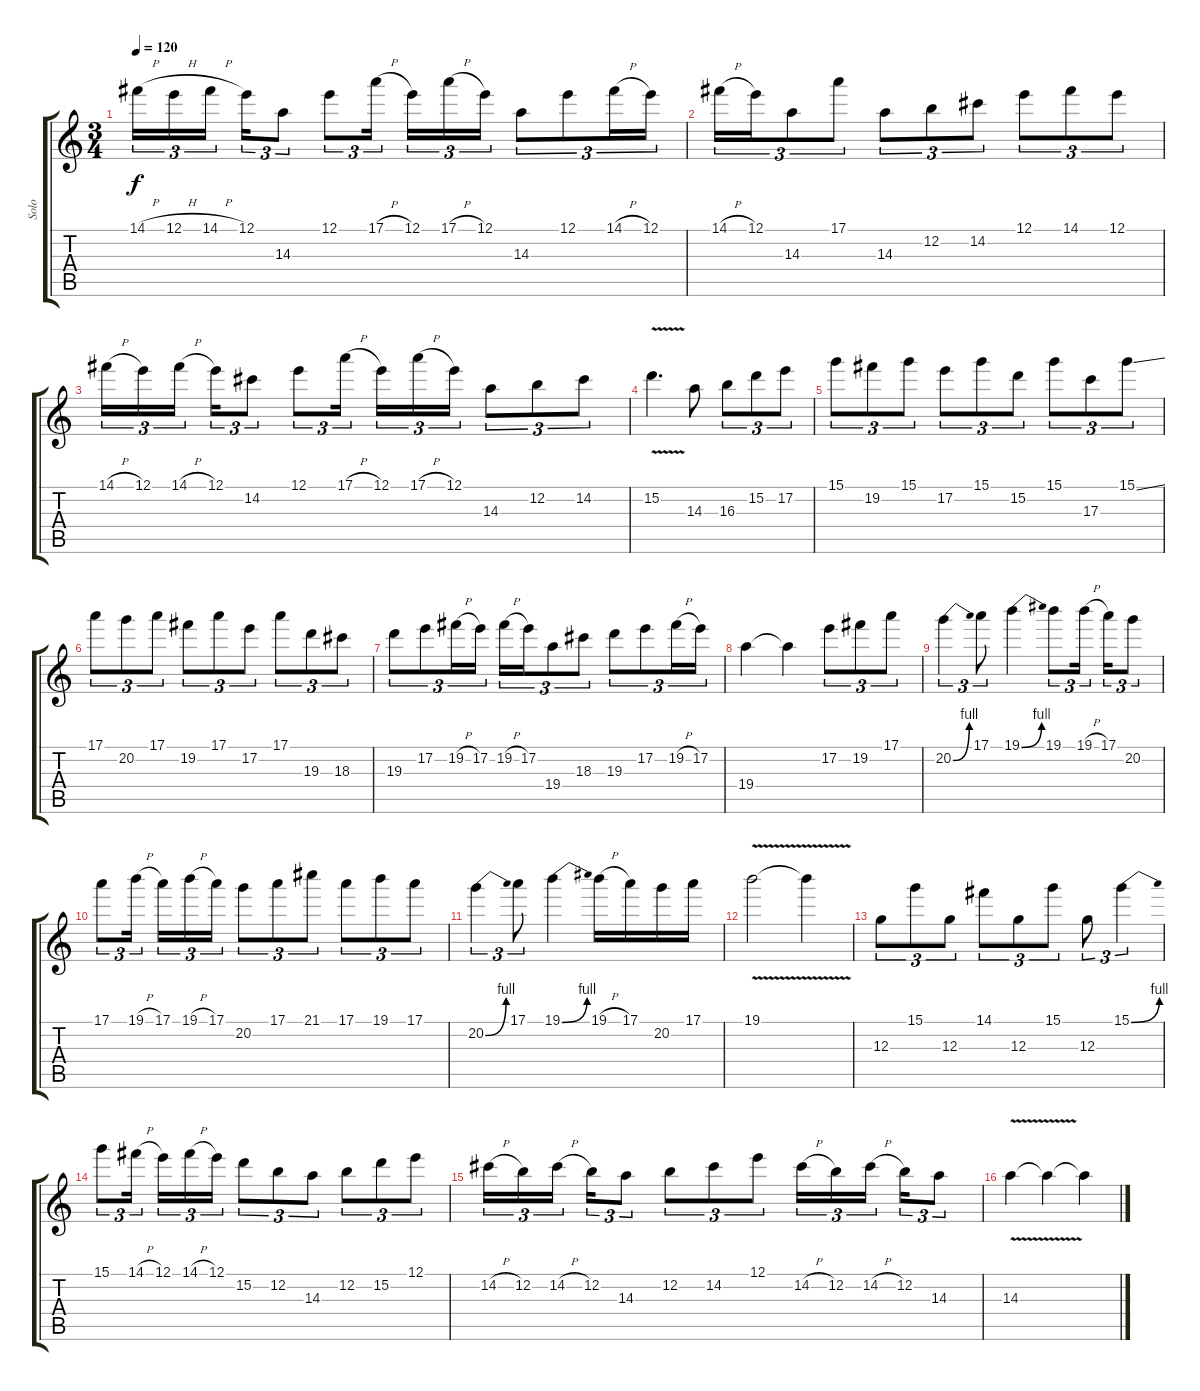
\track ("Solo" "Solo") {instrument overdrivenguitar}
\staff {score tabs}
\tuning (E4 B3 G3 D3 A2 E2) {hide}
\ts (3 4)
\tempo 120
\clef g2
\ks c
14.1{h}.16{tu (3 2) dy f} 12.1{h}.16{tu (3 2)} 14.1{h}.16{tu (3 2)} 12.1.16{tu (3 2)} 14.3.8{tu (3 2)} 12.1.8{tu (3 2)} 17.1{h}.16{tu (3 2)} 12.1.16{tu (3 2)} 17.1{h}.16{tu (3 2)} 12.1.16{tu (3 2)} 14.3.8{tu (3 2)} 12.1.8{tu (3 2)} 14.1{h}.16{tu (3 2)} 12.1.16{tu (3 2)} |
14.1{h}.16{tu (3 2)} 12.1.16{tu (3 2)} 14.3.8{tu (3 2)} 17.1.8{tu (3 2)} 14.3.8{tu (3 2)} 12.2.8{tu (3 2)} 14.2.8{tu (3 2)} 12.1.8{tu (3 2)} 14.1.8{tu (3 2)} 12.1.8{tu (3 2)} |
14.1{h}.16{tu (3 2)} 12.1.16{tu (3 2)} 14.1{h}.16{tu (3 2)} 12.1.16{tu (3 2)} 14.2.8{tu (3 2)} 12.1.8{tu (3 2)} 17.1{h}.16{tu (3 2)} 12.1.16{tu (3 2)} 17.1{h}.16{tu (3 2)} 12.1.16{tu (3 2)} 14.3.8{tu (3 2)} 12.2.8{tu (3 2)} 14.2.8{tu (3 2)} |
15.2{v}.4{d} 14.3.8 16.3.8{tu (3 2)} 15.2.8{tu (3 2)} 17.2.8{tu (3 2)} |
15.1.8{tu (3 2)} 19.2.8{tu (3 2)} 15.1.8{tu (3 2)} 17.2.8{tu (3 2)} 15.1.8{tu (3 2)} 15.2.8{tu (3 2)} 15.1.8{tu (3 2)} 17.3.8{tu (3 2)} 15.1{ss}.8{tu (3 2)} |
17.1.8{tu (3 2)} 20.2.8{tu (3 2)} 17.1.8{tu (3 2)} 19.2.8{tu (3 2)} 17.1.8{tu (3 2)} 17.2.8{tu (3 2)} 17.1.8{tu (3 2)} 19.3.8{tu (3 2)} 18.3.8{tu (3 2)} |
19.3.8{tu (3 2)} 17.2.8{tu (3 2)} 19.2{h}.16{tu (3 2)} 17.2.16{tu (3 2)} 19.2{h}.16{tu (3 2)} 17.2.16{tu (3 2)} 19.4.8{tu (3 2)} 18.3.8{tu (3 2)} 19.3.8{tu (3 2)} 17.2.8{tu (3 2)} 19.2{h}.16{tu (3 2)} 17.2.16{tu (3 2)} |
19.4.4 19.4{t}.4 17.2.8{tu (3 2)} 19.2.8{tu (3 2)} 17.1.8{tu (3 2)} |
20.2{be (bend 0 0 60 4)}.4{tu (3 2)} 17.1.8{tu (3 2)} 19.1{be (bend 0 0 60 4)}.4 19.1.8{tu (3 2)} 19.1{h}.16{tu (3 2)} 17.1.16{tu (3 2)} 20.2.8{tu (3 2)} |
17.1.8{tu (3 2)} 19.1{h}.16{tu (3 2)} 17.1.16{tu (3 2)} 19.1{h}.16{tu (3 2)} 17.1.16{tu (3 2)} 20.2.8{tu (3 2)} 17.1.8{tu (3 2)} 21.1.8{tu (3 2)} 17.1.8{tu (3 2)} 19.1.8{tu (3 2)} 17.1.8{tu (3 2)} |
20.2{be (bend 0 0 60 4)}.4{tu (3 2)} 17.1.8{tu (3 2)} 19.1{be (bend 0 0 60 4)}.4 19.1{h}.16 17.1.16 20.2.16 17.1.16 |
19.1{v}.2 19.1{t}.4 |
12.3.8{tu (3 2)} 15.1.8{tu (3 2)} 12.3.8{tu (3 2)} 14.1.8{tu (3 2)} 12.3.8{tu (3 2)} 15.1.8{tu (3 2)} 12.3.8{tu (3 2)} 15.1{be (bend 0 0 60 4)}.4{tu (3 2)} |
15.1.8{tu (3 2)} 14.1{h}.16{tu (3 2)} 12.1.16{tu (3 2)} 14.1{h}.16{tu (3 2)} 12.1.16{tu (3 2)} 15.2.8{tu (3 2)} 12.2.8{tu (3 2)} 14.3.8{tu (3 2)} 12.2.8{tu (3 2)} 15.2.8{tu (3 2)} 12.1.8{tu (3 2)} |
14.2{h}.16{tu (3 2)} 12.2.16{tu (3 2)} 14.2{h}.16{tu (3 2)} 12.2.16{tu (3 2)} 14.3.8{tu (3 2)} 12.2.8{tu (3 2)} 14.2.8{tu (3 2)} 12.1.8{tu (3 2)} 14.2{h}.16{tu (3 2)} 12.2.16{tu (3 2)} 14.2{h}.16{tu (3 2)} 12.2.16{tu (3 2)} 14.3.8{tu (3 2)} |
14.3{v}.4 14.3{t}.4 14.3{t}.4
